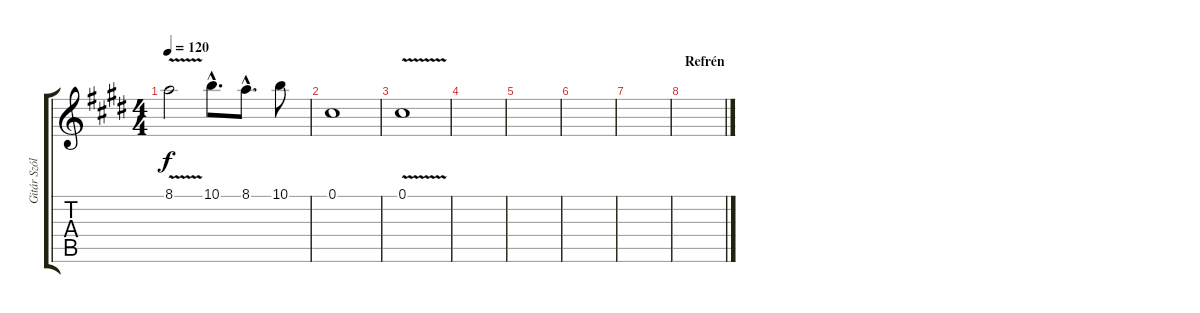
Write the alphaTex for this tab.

\track ("Gitár Szóló 1" "Gitár Szól") {instrument overdrivenguitar}
\staff {score tabs}
\tuning (Db4 Ab3 E3 B2 Gb2 Db2) {hide}
\ts (4 4)
\tempo 120
\clef g2
\ks c#minor
8.1{v}.2{dy f} 10.1{hac}.8{d} 8.1{hac}.8{d} 10.1.8 |
0.1.1 |
0.1{v}.1 |
|
|
|
|
\section ("" "Refrén")
